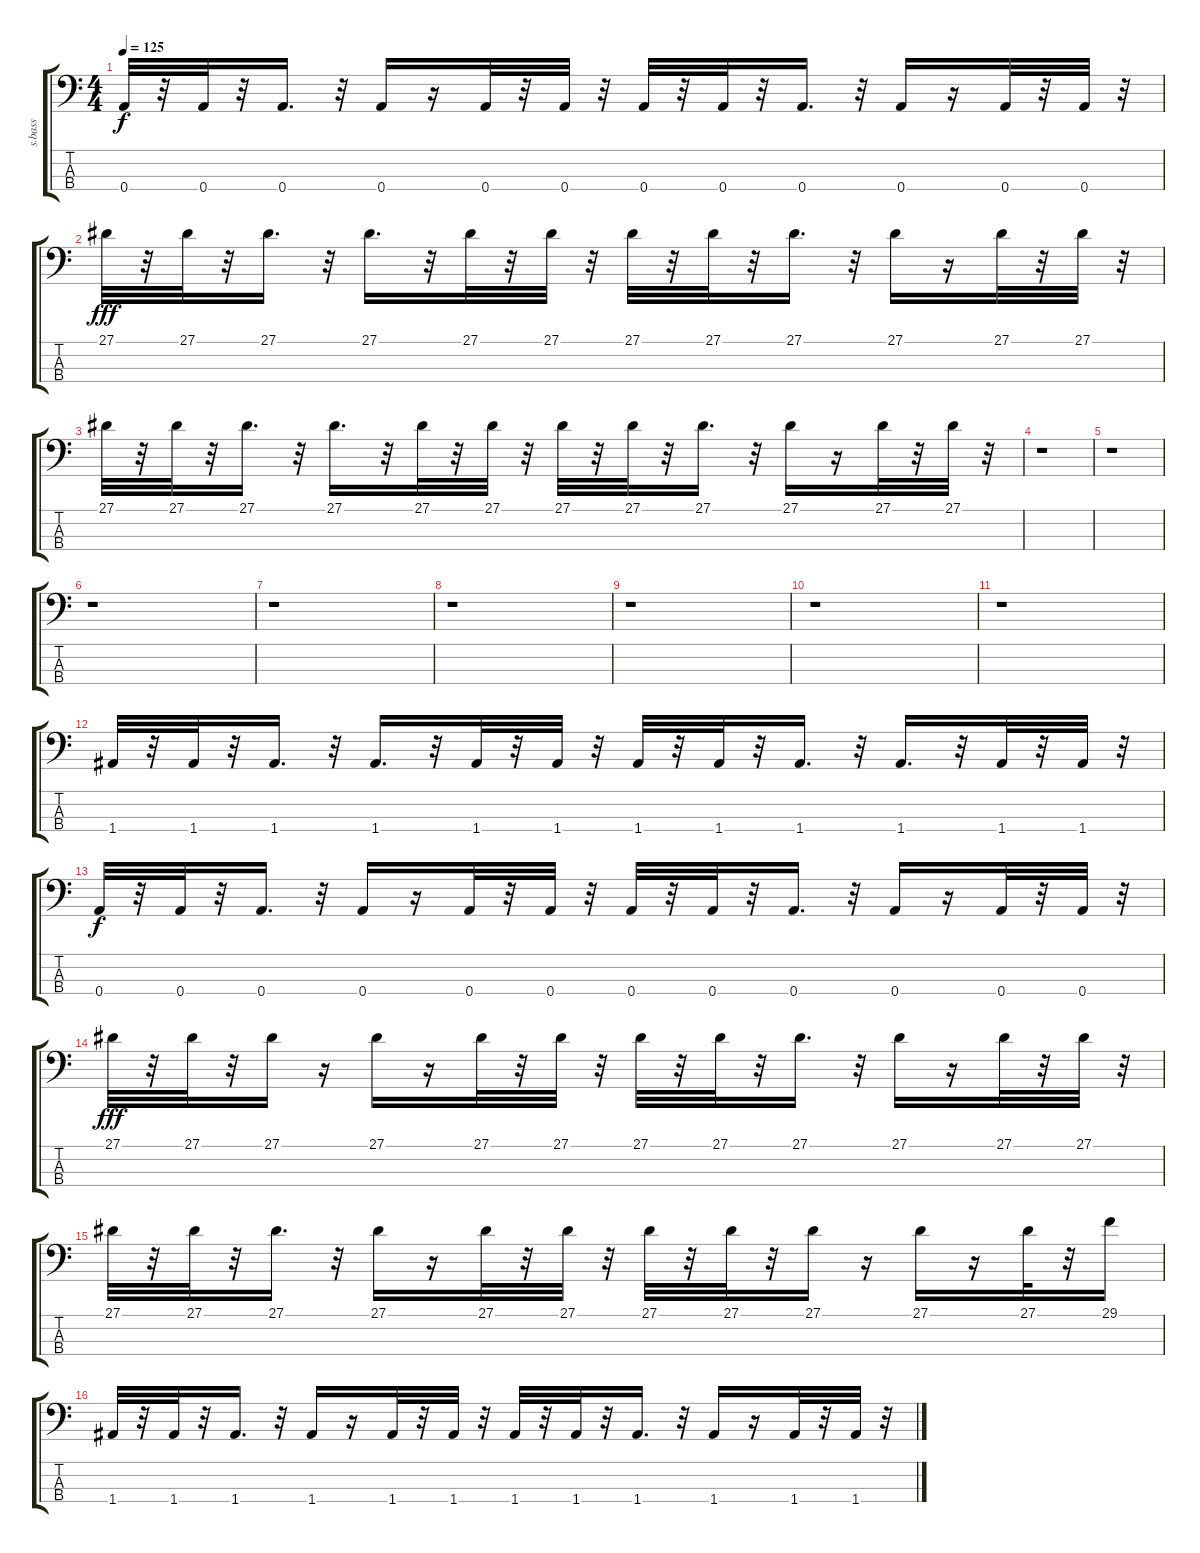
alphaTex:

\track ("s.bass  " "s.bass  ") {instrument electricbassfinger}
\staff {score tabs}
\tuning (C-1 G2 D2 A1) {hide}
\ts (4 4)
\tempo 125
\clef f4
\ks c
0.4.32{dy f} r.32 0.4.32 r.32 0.4.16{d} r.32 0.4.16 r.16 0.4.32 r.32 0.4.32 r.32 0.4.32 r.32 0.4.32 r.32 0.4.16{d} r.32 0.4.16 r.16 0.4.32 r.32 0.4.32 r.32 |
27.1.32{dy fff} r.32 27.1.32 r.32 27.1.16{d} r.32 27.1.16{d} r.32 27.1.32 r.32 27.1.32 r.32 27.1.32 r.32 27.1.32 r.32 27.1.16{d} r.32 27.1.16 r.16 27.1.32 r.32 27.1.32 r.32 |
27.1.32 r.32 27.1.32 r.32 27.1.16{d} r.32 27.1.16{d} r.32 27.1.32 r.32 27.1.32 r.32 27.1.32 r.32 27.1.32 r.32 27.1.16{d} r.32 27.1.16 r.16 27.1.32 r.32 27.1.32 r.32 |
r.1 |
r.1 |
r.1 |
r.1 |
r.1 |
r.1 |
r.1 |
r.1 |
1.4.32 r.32 1.4.32 r.32 1.4.16{d} r.32 1.4.16{d} r.32 1.4.32 r.32 1.4.32 r.32 1.4.32 r.32 1.4.32 r.32 1.4.16{d} r.32 1.4.16{d} r.32 1.4.32 r.32 1.4.32 r.32 |
0.4.32{dy f} r.32 0.4.32 r.32 0.4.16{d} r.32 0.4.16 r.16 0.4.32 r.32 0.4.32 r.32 0.4.32 r.32 0.4.32 r.32 0.4.16{d} r.32 0.4.16 r.16 0.4.32 r.32 0.4.32 r.32 |
27.1.32{dy fff} r.32 27.1.32 r.32 27.1.16 r.16 27.1.16 r.16 27.1.32 r.32 27.1.32 r.32 27.1.32 r.32 27.1.32 r.32 27.1.16{d} r.32 27.1.16 r.16 27.1.32 r.32 27.1.32 r.32 |
27.1.32 r.32 27.1.32 r.32 27.1.16{d} r.32 27.1.16 r.16 27.1.32 r.32 27.1.32 r.32 27.1.32 r.32 27.1.32 r.32 27.1.16 r.16 27.1.16 r.16 27.1.32 r.32 29.1.16 |
1.4.32 r.32 1.4.32 r.32 1.4.16{d} r.32 1.4.16 r.16 1.4.32 r.32 1.4.32 r.32 1.4.32 r.32 1.4.32 r.32 1.4.16{d} r.32 1.4.16 r.16 1.4.32 r.32 1.4.32 r.32
